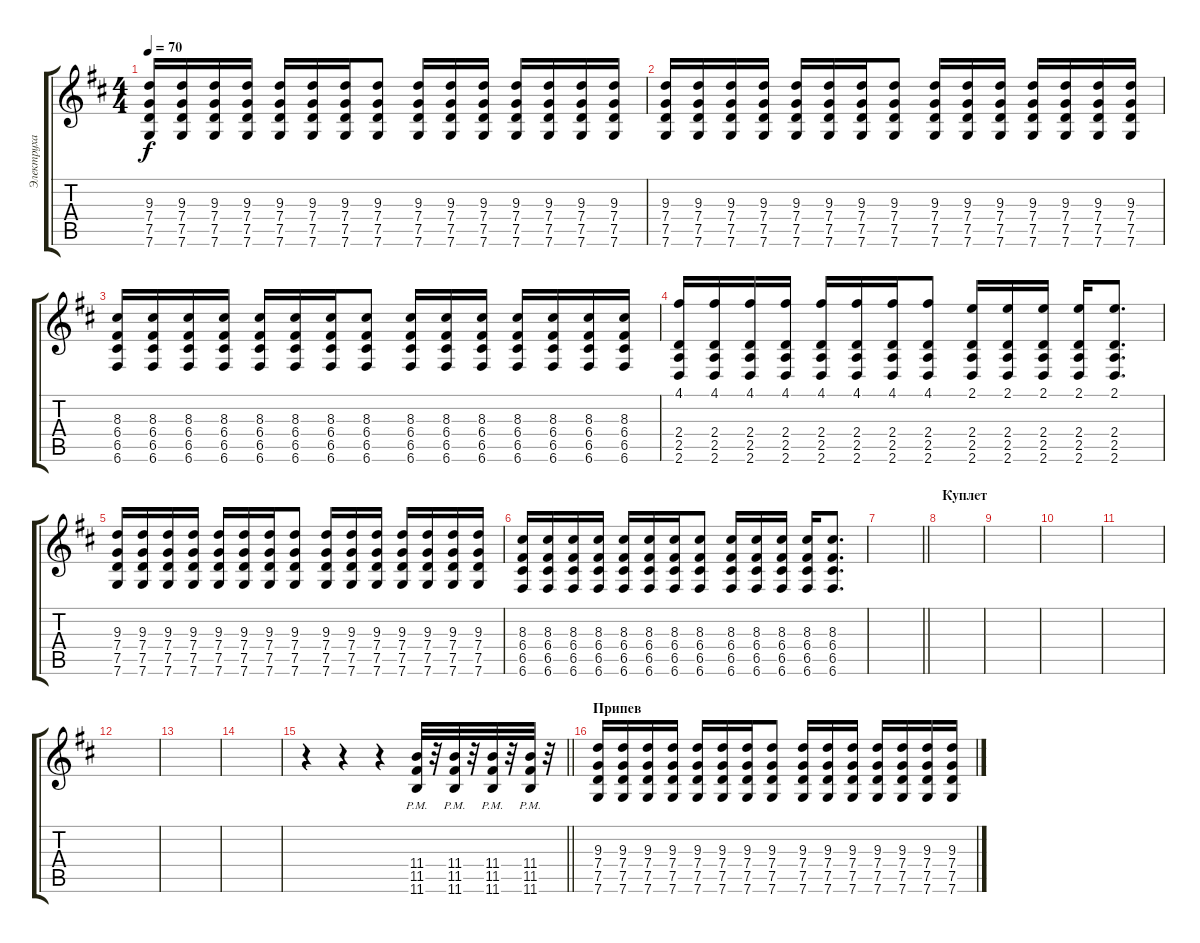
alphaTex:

\track ("Электруха" "Электруха") {instrument distortionguitar}
\staff {score tabs}
\tuning (D4 A3 F3 C3 G2 C2) {hide}
\ts (4 4)
\tempo 70
\clef g2
\ks bminor
(9.3 7.4 7.5 7.6).16{dy f} (9.3 7.4 7.5 7.6).16 (9.3 7.4 7.5 7.6).16 (9.3 7.4 7.5 7.6).16 (9.3 7.4 7.5 7.6).16 (9.3 7.4 7.5 7.6).16 (9.3 7.4 7.5 7.6).16 (9.3 7.4 7.5 7.6).8 (9.3 7.4 7.5 7.6).16 (9.3 7.4 7.5 7.6).16 (9.3 7.4 7.5 7.6).16 (9.3 7.4 7.5 7.6).16 (9.3 7.4 7.5 7.6).16 (9.3 7.4 7.5 7.6).16 (9.3 7.4 7.5 7.6).16 |
(9.3 7.4 7.5 7.6).16 (9.3 7.4 7.5 7.6).16 (9.3 7.4 7.5 7.6).16 (9.3 7.4 7.5 7.6).16 (9.3 7.4 7.5 7.6).16 (9.3 7.4 7.5 7.6).16 (9.3 7.4 7.5 7.6).16 (9.3 7.4 7.5 7.6).8 (9.3 7.4 7.5 7.6).16 (9.3 7.4 7.5 7.6).16 (9.3 7.4 7.5 7.6).16 (9.3 7.4 7.5 7.6).16 (9.3 7.4 7.5 7.6).16 (9.3 7.4 7.5 7.6).16 (9.3 7.4 7.5 7.6).16 |
(8.3 6.4 6.5 6.6).16 (8.3 6.4 6.5 6.6).16 (8.3 6.4 6.5 6.6).16 (8.3 6.4 6.5 6.6).16 (8.3 6.4 6.5 6.6).16 (8.3 6.4 6.5 6.6).16 (8.3 6.4 6.5 6.6).16 (8.3 6.4 6.5 6.6).8 (8.3 6.4 6.5 6.6).16 (8.3 6.4 6.5 6.6).16 (8.3 6.4 6.5 6.6).16 (8.3 6.4 6.5 6.6).16 (8.3 6.4 6.5 6.6).16 (8.3 6.4 6.5 6.6).16 (8.3 6.4 6.5 6.6).16 |
(4.1 2.4 2.5 2.6).16 (4.1 2.4 2.5 2.6).16 (4.1 2.4 2.5 2.6).16 (4.1 2.4 2.5 2.6).16 (4.1 2.4 2.5 2.6).16 (4.1 2.4 2.5 2.6).16 (4.1 2.4 2.5 2.6).16 (4.1 2.4 2.5 2.6).8 (2.1 2.4 2.5 2.6).16 (2.1 2.4 2.5 2.6).16 (2.1 2.4 2.5 2.6).16 (2.1 2.4 2.5 2.6).16 (2.1 2.4 2.5 2.6).8{d} |
(9.3 7.4 7.5 7.6).16 (9.3 7.4 7.5 7.6).16 (9.3 7.4 7.5 7.6).16 (9.3 7.4 7.5 7.6).16 (9.3 7.4 7.5 7.6).16 (9.3 7.4 7.5 7.6).16 (9.3 7.4 7.5 7.6).16 (9.3 7.4 7.5 7.6).8 (9.3 7.4 7.5 7.6).16 (9.3 7.4 7.5 7.6).16 (9.3 7.4 7.5 7.6).16 (9.3 7.4 7.5 7.6).16 (9.3 7.4 7.5 7.6).16 (9.3 7.4 7.5 7.6).16 (9.3 7.4 7.5 7.6).16 |
(8.3 6.4 6.5 6.6).16 (8.3 6.4 6.5 6.6).16 (8.3 6.4 6.5 6.6).16 (8.3 6.4 6.5 6.6).16 (8.3 6.4 6.5 6.6).16 (8.3 6.4 6.5 6.6).16 (8.3 6.4 6.5 6.6).16 (8.3 6.4 6.5 6.6).8 (8.3 6.4 6.5 6.6).16 (8.3 6.4 6.5 6.6).16 (8.3 6.4 6.5 6.6).16 (8.3 6.4 6.5 6.6).16 (8.3 6.4 6.5 6.6).8{d} |
\barLineRight lightlight
|
\section ("" "Куплет")
|
|
|
|
|
|
|
\barLineRight lightlight
r.4 r.4 r.4 (11.4{pm} 11.5{pm} 11.6{pm}).32 r.32 (11.4{pm} 11.5{pm} 11.6{pm}).32 r.32 (11.4{pm} 11.5{pm} 11.6{pm}).32 r.32 (11.4{pm} 11.5{pm} 11.6{pm}).32 r.32 |
\section ("" "Припев")
(9.3 7.4 7.5 7.6).16 (9.3 7.4 7.5 7.6).16 (9.3 7.4 7.5 7.6).16 (9.3 7.4 7.5 7.6).16 (9.3 7.4 7.5 7.6).16 (9.3 7.4 7.5 7.6).16 (9.3 7.4 7.5 7.6).16 (9.3 7.4 7.5 7.6).8 (9.3 7.4 7.5 7.6).16 (9.3 7.4 7.5 7.6).16 (9.3 7.4 7.5 7.6).16 (9.3 7.4 7.5 7.6).16 (9.3 7.4 7.5 7.6).16 (9.3 7.4 7.5 7.6).16 (9.3 7.4 7.5 7.6).16
